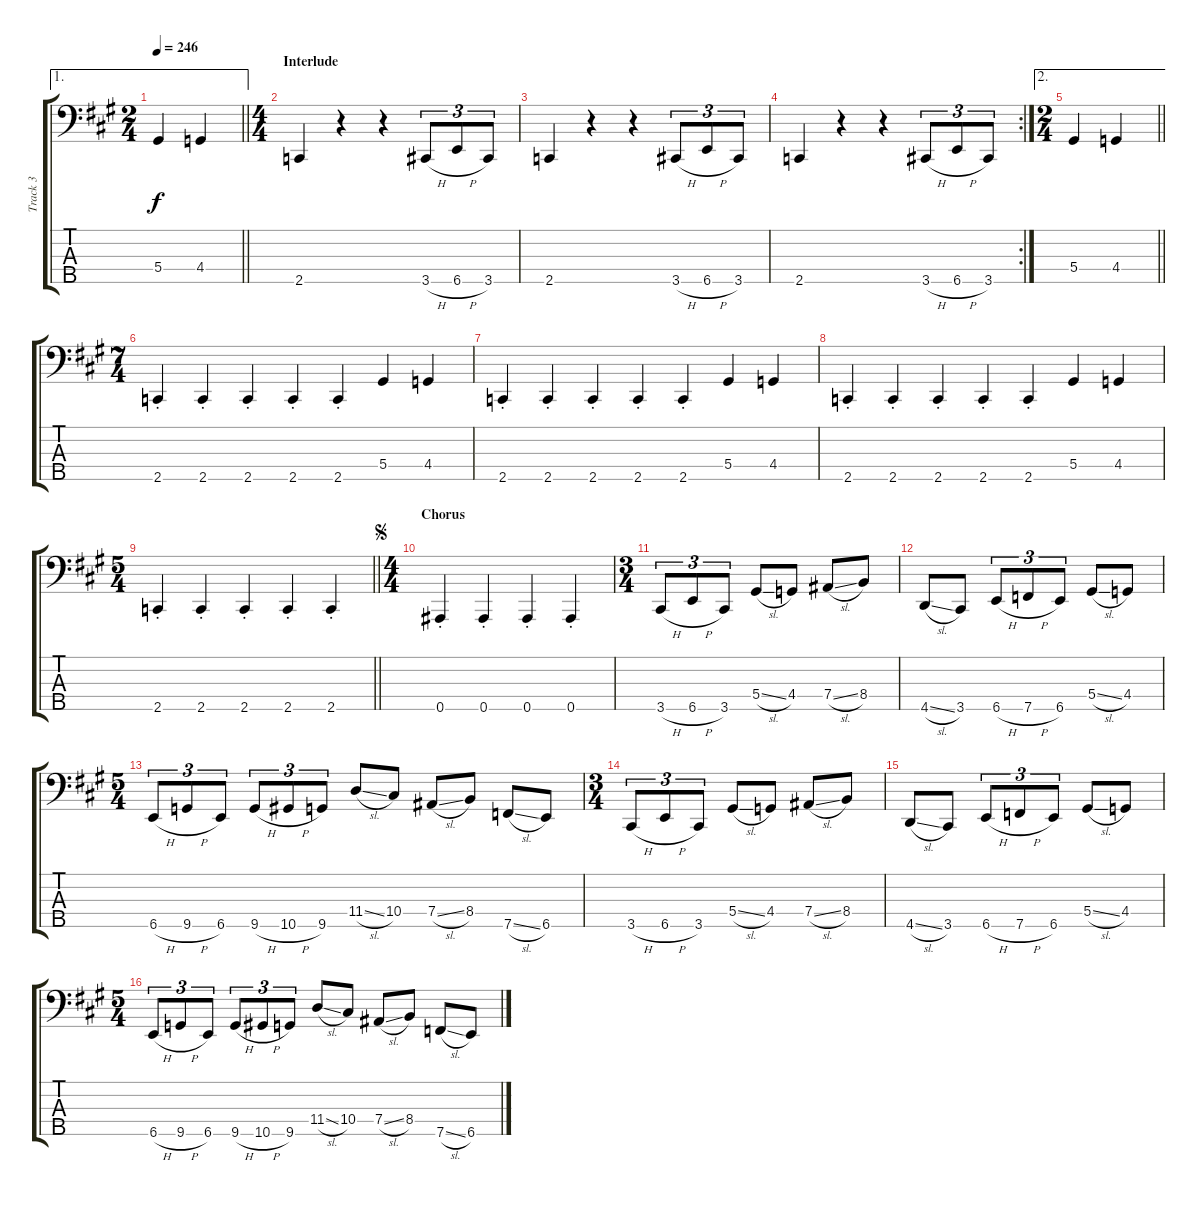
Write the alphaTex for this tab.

\track ("Track 3" "Track 3") {instrument electricbassfinger}
\staff {score tabs}
\tuning (Gb2 Db2 Ab1 Eb1 Bb0) {hide}
\ae 1
\ts (2 4)
\tempo 246
\clef f4
\barLineRight lightlight
\ks f#minor
5.4.4{dy f} 4.4.4 |
\ts (4 4)
\section ("" "Interlude")
2.5.4 r.4 r.4 3.5{h}.8{tu (3 2)} 6.5{h}.8{tu (3 2)} 3.5.8{tu (3 2)} |
2.5.4 r.4 r.4 3.5{h}.8{tu (3 2)} 6.5{h}.8{tu (3 2)} 3.5.8{tu (3 2)} |
\rc 2
2.5.4 r.4 r.4 3.5{h}.8{tu (3 2)} 6.5{h}.8{tu (3 2)} 3.5.8{tu (3 2)} |
\ae 2
\ts (2 4)
\barLineRight lightlight
5.4.4 4.4.4 |
\ts (7 4)
2.5{st}.4 2.5{st}.4 2.5{st}.4 2.5{st}.4 2.5{st}.4 5.4.4 4.4.4 |
2.5{st}.4 2.5{st}.4 2.5{st}.4 2.5{st}.4 2.5{st}.4 5.4.4 4.4.4 |
2.5{st}.4 2.5{st}.4 2.5{st}.4 2.5{st}.4 2.5{st}.4 5.4.4 4.4.4 |
\ts (5 4)
\barLineRight lightlight
2.5{st}.4 2.5{st}.4 2.5{st}.4 2.5{st}.4 2.5{st}.4 |
\ts (4 4)
\section ("" "Chorus")
\jump segno
0.5{st}.4 0.5{st}.4 0.5{st}.4 0.5{st}.4 |
\ts (3 4)
3.5{h}.8{tu (3 2)} 6.5{h}.8{tu (3 2)} 3.5.8{tu (3 2)} 5.4{sl}.8 4.4.8 7.4{sl}.8 8.4.8 |
4.5{sl}.8 3.5.8 6.5{h}.8{tu (3 2)} 7.5{h}.8{tu (3 2)} 6.5.8{tu (3 2)} 5.4{sl}.8 4.4.8 |
\ts (5 4)
6.5{h}.8{tu (3 2)} 9.5{h}.8{tu (3 2)} 6.5.8{tu (3 2)} 9.5{h}.8{tu (3 2)} 10.5{h}.8{tu (3 2)} 9.5.8{tu (3 2)} 11.4{sl}.8 10.4.8 7.4{sl}.8 8.4.8 7.5{sl}.8 6.5.8 |
\ts (3 4)
3.5{h}.8{tu (3 2)} 6.5{h}.8{tu (3 2)} 3.5.8{tu (3 2)} 5.4{sl}.8 4.4.8 7.4{sl}.8 8.4.8 |
4.5{sl}.8 3.5.8 6.5{h}.8{tu (3 2)} 7.5{h}.8{tu (3 2)} 6.5.8{tu (3 2)} 5.4{sl}.8 4.4.8 |
\ts (5 4)
6.5{h}.8{tu (3 2)} 9.5{h}.8{tu (3 2)} 6.5.8{tu (3 2)} 9.5{h}.8{tu (3 2)} 10.5{h}.8{tu (3 2)} 9.5.8{tu (3 2)} 11.4{sl}.8 10.4.8 7.4{sl}.8 8.4.8 7.5{sl}.8 6.5.8
